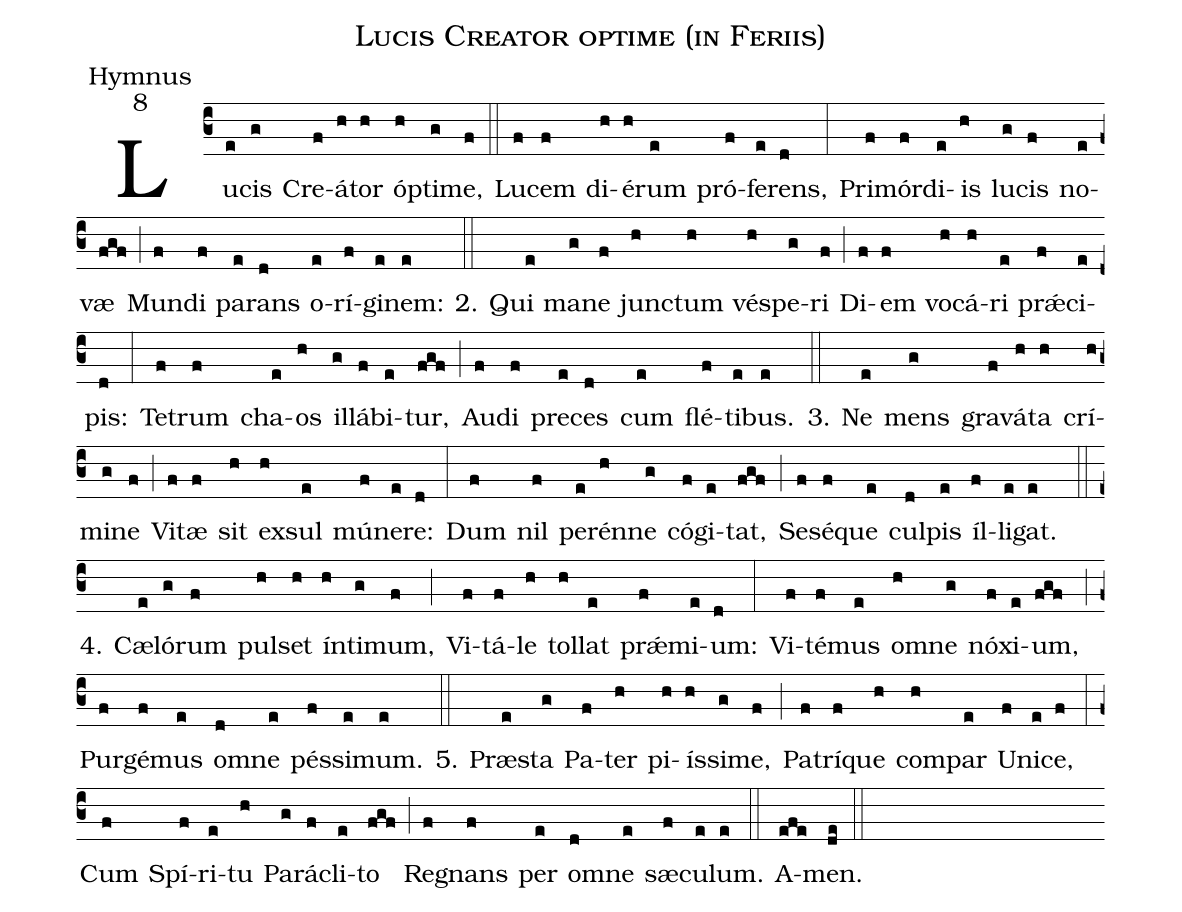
name:Lucis Creator optime (in Feriis);
office-part:Hymnus;
mode:8;
%%
(c3) Lu(e)cis(g) Cre(f)á(h)tor(h) óp(h)ti(g)me,(f) (::) Lu(f)cem(f) di(h)é(h)rum(e) pró(f)fe(e)rens,(d) (:) Pri(f)mór(f)di(e)is(h) lu(g)cis(f) no(e)væ(fgf) (;) Mun(f)di(f) pa(e)rans(d) o(e)rí(f)gi(e)nem:(e) (::)

2. Qui(e) ma(g)ne(f) jun(h)ctum(h) vé(h)spe(g)ri(f) (;) Di(f)em(f) vo(h)cá(h)ri(e) pr<sp>'ae</sp>(f)ci(e)pis:(d) (:) Te(f)trum(f) cha(e)os(h) il(g)lá(f)bi(e)tur,(fgf) (;) Au(f)di(f) pre(e)ces(d) cum(e) flé(f)ti(e)bus.(e) (::)

3. Ne(e) mens(g) gra(f)vá(h)ta(h) crí(h)mi(g)ne(f) (;) Vi(f)tæ(f) sit(h) ex(h)sul(e) mú(f)ne(e)re:(d) (:) Dum(f) nil(f) pe(e)rén(h)ne(g) có(f)gi(e)tat,(fgf) (;) Se(f)sé(f)que(e) cul(d)pis(e) íl(f)li(e)gat.(e) (::)

4. Cæ(e)ló(g)rum(f) pul(h)set(h) ín(h)ti(g)mum,(f) (;) Vi(f)tá(f)le(h) tol(h)lat(e) pr<sp>'ae</sp>(f)mi(e)um:(d) (:) Vi(f)té(f)mus(e) o(h)mne(g) nóx(f)i(e)um,(fgf) (;) Pur(f)gé(f)mus(e) o(d)mne(e) pés(f)si(e)mum.(e) (::)

5. Præ(e)sta(g) Pa(f)ter(h) pi(h)ís(h)si(g)me,(f) (;) Pa(f)trí(f)que(h) com(h)par(e) U(f)ni(e)ce,(f) (:) Cum(f) Spí(f)ri(e)tu(h) Pa(g)rá(f)cli(e)to(fgf) (;) Re(f)gnans(f) per(e) o(d)mne(e) sæ(f)cu(e)lum.(e) (::) A(efe)men.(de) (::)
